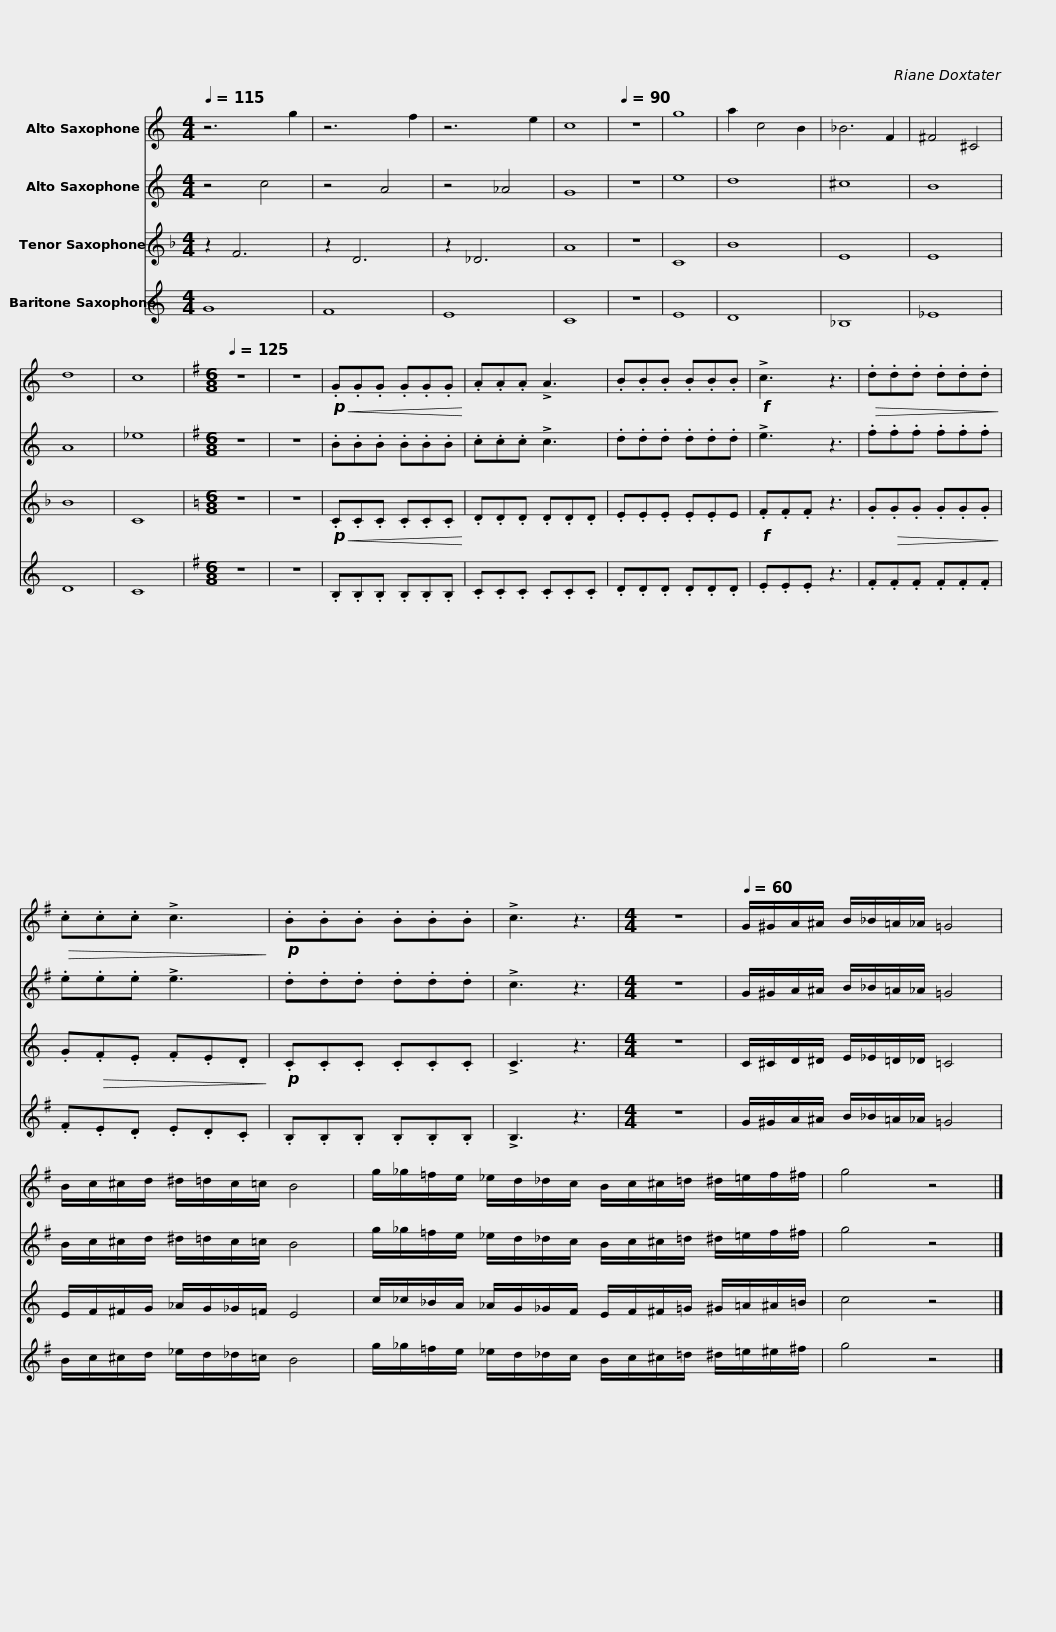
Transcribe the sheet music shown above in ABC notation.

X:1
%%score 1 2 3 4
L:1/8
Q:1/4=115
M:4/4
I:linebreak $
K:none
V:1 treble transpose=-9
V:2 treble transpose=-9
V:3 treble transpose=-14
V:4 treble transpose=-21
V:1
[K:C] z6 g2 | z6 f2 | z6 e2 | c8 |[Q:1/4=90] z8 | %5
 g8 | a2 c4 B2 | _B6 F2 | ^F4 ^C4 | d8 |$ %10
 c8 |[K:G][M:6/8][Q:1/4=125] z6 | z6 |!p!!<(! .G.G.G .G.G.G!<)! | .A.A.A !>!A3 | %15
 .B.B.B .B.B.B |!f! !>!c3 z3 |!>(! .d.d.d .d.d.d!>)! |$!>(! .c.c.c !>!c3!>)! |!p! .B.B.B .B.B.B | %20
 !>!c3 z3 |[M:4/4] z8 |[Q:1/4=60] G/^G/A/^A/ B/_B/=A/_A/ =G4 |$ B/c/^c/d/ ^d/=d/c/=c/ B4 | g/_g/=f/e/ _e/d/_d/c/ B/c/^c/=d/ ^d/=e/f/^f/ | %25
 g4 z4 |] %26
V:2
[K:C] z4 c4 | z4 A4 | z4 _A4 | G8 | z8 | %5
 e8 | d8 | ^c8 | B8 | A8 |$ %10
 _e8 |[K:G][M:6/8] z6 | z6 | .B.B.B .B.B.B | .c.c.c !>!c3 | %15
 .d.d.d .d.d.d | !>!e3 z3 | .f.f.f .f.f.f |$ .e.e.e !>!e3 | .d.d.d .d.d.d | %20
 !>!c3 z3 |[M:4/4] z8 | G/^G/A/^A/ B/_B/=A/_A/ =G4 |$ B/c/^c/d/ ^d/=d/c/=c/ B4 | g/_g/=f/e/ _e/d/_d/c/ B/c/^c/=d/ ^d/=e/f/^f/ | %25
 g4 z4 |] %26
V:3
[K:F] z2 F6 | z2 D6 | z2 _D6 | A8 | z8 | %5
 C8 | B8 | E8 | E8 | B8 |$ %10
 C8 |[K:C][M:6/8] z6 | z6 |!p!!<(! .C.C.C .C.C.C!<)! | .D.D.D .D.D.D | %15
 .E.E.E .E.EE |!f! .F.F.F z3 | .G!>(!.G.G .G.G.G!>)! |$ .G!>(!.F.E .F.E.D!>)! |!p! .C.C.C .C.C.C | %20
 !>!C3 z3 |[M:4/4] z8 | C/^C/D/^D/ E/_E/=D/_D/ =C4 |$ E/F/^F/G/ _A/G/_G/=F/ E4 | c/_c/_B/A/ _A/G/_G/F/ E/F/^F/=G/ ^G/=A/^A/=B/ | %25
 c4 z4 |] %26
V:4
[K:C] G8 | F8 | E8 | C8 | z8 | %5
 E8 | D8 | _B,8 | _E8 | D8 |$ %10
 C8 |[K:G][M:6/8] z6 | z6 | .B,.B,.B, .B,.B,.B, | .C.C.C .C.C.C | %15
 .D.D.D .D.D.D | .E.E.E z3 | .F.F.F .F.F.F |$ .F.E.D .E.D.C | .B,.B,.B, .B,.B,.B, | %20
 !>!B,3 z3 |[M:4/4] z8 | G/^G/A/^A/ B/_B/=A/_A/ =G4 |$ B/c/^c/d/ _e/d/_d/=c/ B4 | g/_g/=f/e/ _e/d/_d/c/ B/c/^c/=d/ ^d/=e/^e/^f/ | %25
 g4 z4 |] %26
